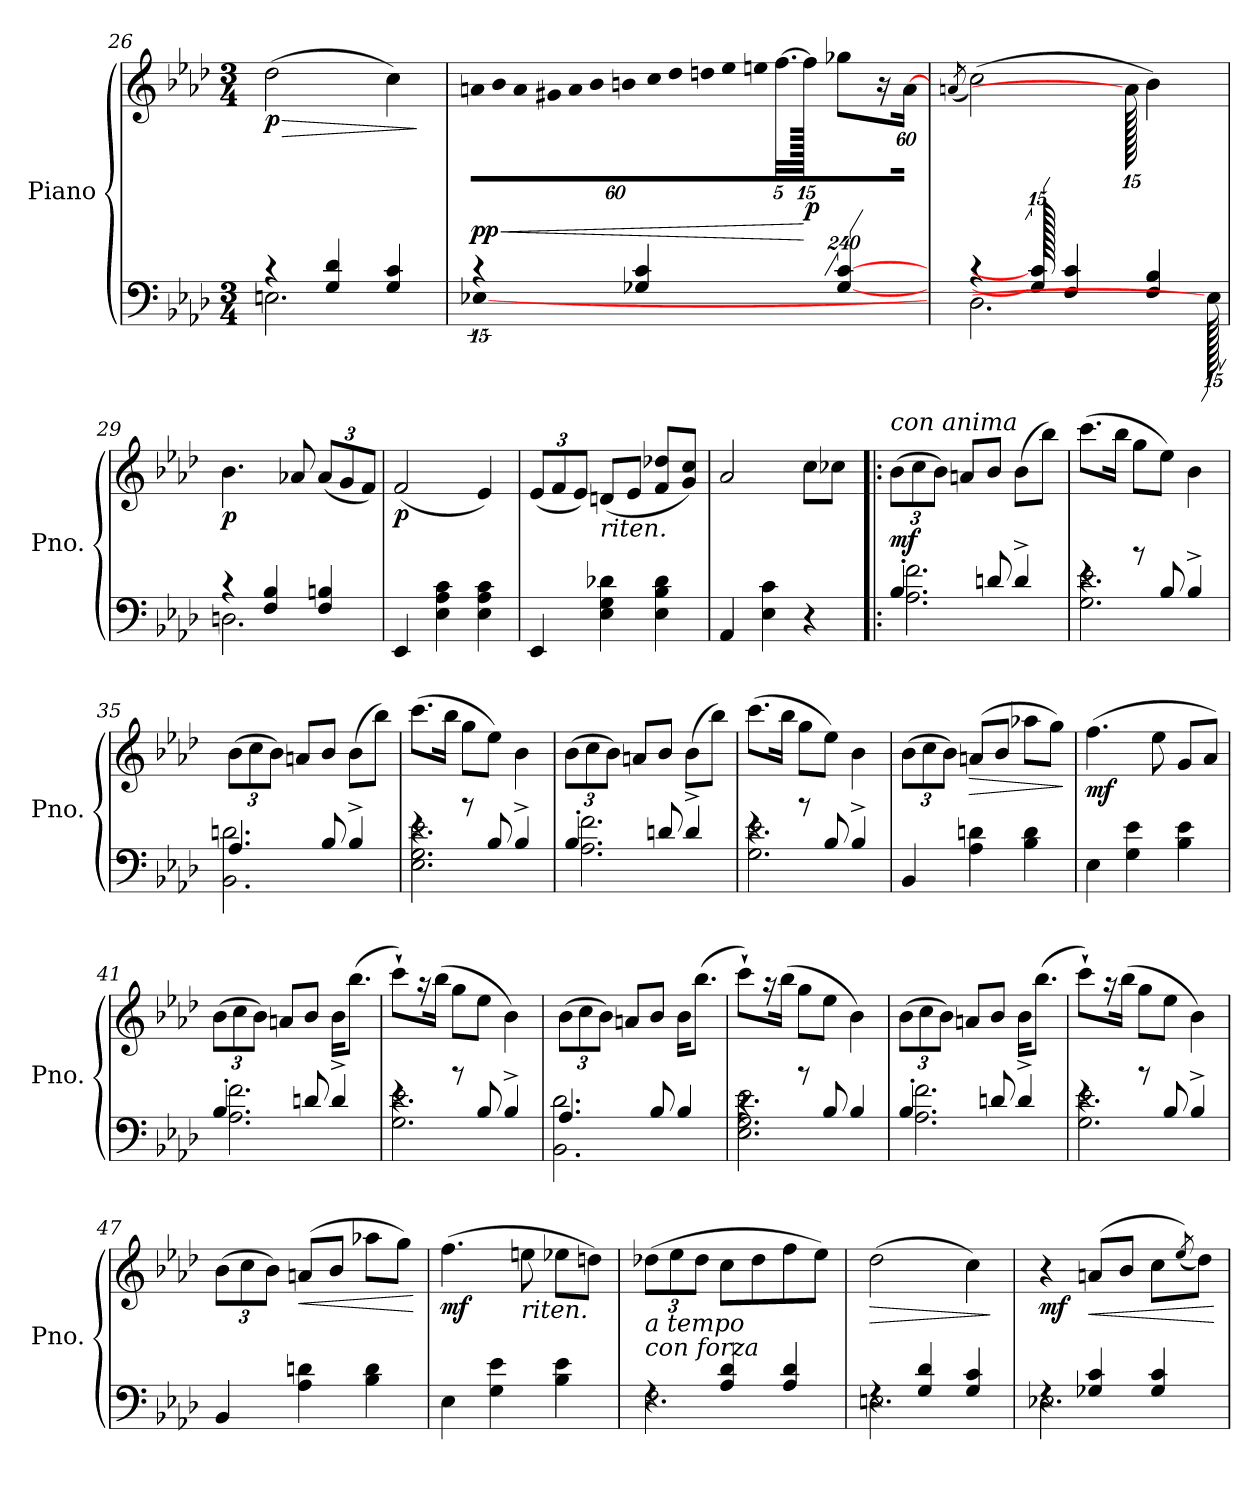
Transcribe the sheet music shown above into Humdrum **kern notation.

**kern	**kern	**dynam
*part1	*part1	*part1
*staff2	*staff1	*staff1/2
*I"Piano	*	*
*I'Pno.	*	*
*clefF4	*clefG2	*
*k[b-e-a-d-]	*k[b-e-a-d-]	*
*M3/4	*M3/4	*
=26	=26	=26
*^	*	*
!	!	!	!LO:HP:b
!	!	!	!LO:DY:n=1:b
4r	2.En\	(>2dd-\	> p
4G/ 4d-/	.	.	.
4G/ 4c/	.	4cc\)	.
*v	*v	*	*
.	.	]
=27	=27	=27
*^	*	*
*	*	*Xbrackettup	*
!	!	!LO:N:vis=16	!LO:HP:b
!	!	!	!LO:DY:n=1:b
960ryy	960ryy	960%37an\LL	< pp
4r	[960%719E-X\	.	.
!	!	!LO:N:vis=16	!
.	.	960%37b-\	.
!	!	!LO:N:vis=16	!
.	.	960%37a\	.
!	!	!LO:N:vis=16	!
.	.	960%37g#X\	.
!	!	!LO:N:vis=16	!
.	.	960%37a\	.
!	!	!LO:N:vis=16	!
.	.	960%37b-\	.
!	!	!LO:N:vis=16	!
.	.	960%37bn\	.
4G-X/ 4c/	.	.	.
!	!	!LO:N:vis=16	!
.	.	960%37cc\	.
!	!	!LO:N:vis=16	!
.	.	960%37dd-\	.
!	!	!LO:N:vis=16	!
.	.	960%37ddn\	.
!	!	!LO:N:vis=16	!
.	.	960%37ee-\	.
!	!	!LO:N:vis=16	!
.	.	960%37een\	.
.	.	[40.ff\JJ	.
.	.	960ff\]	[
!	!	!	!LO:DY:n=2:b
[960%239G-/ [960%239c/	.	8gg-X\L	p
.	.	16r	.
.	.	[960%59a\Jk	.
!!LO:LB:g=z
=28	=28	=28	=28
.	.	(<8qan/	.
4r	2.D-\	(>2cc\)	.
960G-/] 960c/]	.	.	.
4F/ 4c/	.	.	.
.	.	960a\]	.
4F/ 4B-/	.	4b-\)	.
.	960E-\]	.	.
=29	=29	=29	=29
!	!	!	!LO:DY:b
4r	2.Dn\	4.b-\	p
4F/ 4B-/	.	.	.
.	.	8a-X/	.
4F/ 4Bn/	.	(<12a-/L	.
.	.	12g/	.
.	.	12f/J)	.
*v	*v	*	*
=30	=30	=30
!	!	!LO:DY:b
4EE-/	(<2f/	p
4E-\ 4A-\ 4c\	.	.
4E-\ 4A-\ 4c\	4e-/)	.
=31	=31	=31
4EE-/	(<12e-/L	.
.	12f/	.
.	12e-/J)	.
*	*MM128	*
!	!LO:TX:b:i:t=riten.	!
4E-\ 4G\ 4d-X\	(<8dn/L	.
.	8e-/J	.
4E-\ 4B-\ 4d-\	8f/ 8dd-X/L	.
.	8g/ 8cc/J)	.
=32	=32	=32
4AA-/	2a-/	.
4E-\ 4c\	.	.
4r	8cc\L	.
.	8cc-X\J	.
=33!|:	=33!|:	=33!|:
*	*MM138	*
*^	*	*
!	!	!LO:TX:a:i:t=con anima	!
!	!	!	!LO:DY:b
4.B-'/	2.A-\ 2.f\	(>12b-\L	mf
.	.	12cc\	.
.	.	12b-\J)	.
.	.	8an/L	.
8dn/	.	8b-/J	.
4d^/	.	(>8b-\L	.
.	.	8bb-\J)	.
!!LO:PB:g=z
=34	=34	=34	=34
4re	2.G\ 2.e-\	(>8.ccc\L	.
.	.	16bb-\Jk	.
8r	.	8gg\L	.
8B-/	.	8ee-\J)	.
4B-^/	.	4b-\	.
=35	=35	=35	=35
4.A-/	2.BB-\ 2.dn\	(>12b-\L	.
.	.	12cc\	.
.	.	12b-\J)	.
.	.	8an/L	.
8B-/	.	8b-/J	.
4B-^/	.	(>8b-\L	.
.	.	8bb-\J)	.
=36	=36	=36	=36
4re	2.E-\ 2.G\ 2.e-\	(>8.ccc\L	.
.	.	16bb-\Jk	.
8r	.	8gg\L	.
8B-/	.	8ee-\J)	.
4B-^/	.	4b-\	.
=37	=37	=37	=37
4.B-'/	2.A-\ 2.f\	(>12b-\L	.
.	.	12cc\	.
.	.	12b-\J)	.
.	.	8an/L	.
8dn/	.	8b-/J	.
4d^/	.	(>8b-\L	.
.	.	8bb-\J)	.
=38	=38	=38	=38
4re	2.G\ 2.e-\	(>8.ccc\L	.
.	.	16bb-\Jk	.
8r	.	8gg\L	.
8B-/	.	8ee-\J)	.
4B-^/	.	4b-\	.
*v	*v	*	*
=39	=39	=39
4BB-/	(>12b-\L	.
.	12cc\	.
.	12b-\J)	.
!	!	!LO:HP:b
4A-\ 4dn\	(>8an/L	>
.	8b-/J	.
4B-\ 4d\	8aa-X\L	.
.	8gg\J)	.
.	.	]
!!LO:LB:g=z
=40	=40	=40
!	!	!LO:DY:b
4E-\	(>4.ff\	mf
4G\ 4e-\	.	.
.	8ee-\	.
4B-\ 4e-\	8g/L	.
.	8a-/J)	.
=41	=41	=41
*^	*	*
4.B-'/	2.A-\ 2.f\	(>12b-\L	.
.	.	12cc\	.
.	.	12b-\J)	.
.	.	8an/L	.
8dn/	.	8b-/J	.
4d^/	.	16b-\KL	.
.	.	(>8.bb-\J	.
=42	=42	=42	=42
4re	2.G\ 2.e-\	8ccc`\L)	.
.	.	16r	.
.	.	(>16bb-\Jk	.
8r	.	8gg\L	.
8B-/	.	8ee-\J	.
4B-^/	.	4b-\)	.
=43	=43	=43	=43
4.A-/	2.BB-\ 2.d-\	(>12b-\L	.
.	.	12cc\	.
.	.	12b-\J)	.
.	.	8an/L	.
8B-/	.	8b-/J	.
4B-/	.	16b-\KL	.
.	.	(>8.bb-\J	.
=44	=44	=44	=44
4rc	2.E-\ 2.G\ 2.e-\	8ccc`\L)	.
.	.	16r	.
.	.	(>16bb-\Jk	.
8r	.	8gg\L	.
8B-/	.	8ee-\J	.
4B-/	.	4b-\)	.
!!LO:LB:g=z
=45	=45	=45	=45
4.B-'/	2.A-\ 2.f\	(>12b-\L	.
.	.	12cc\	.
.	.	12b-\J)	.
.	.	8an/L	.
8dn/	.	8b-/J	.
4d^/	.	16b-\KL	.
.	.	(>8.bb-\J	.
=46	=46	=46	=46
4re	2.G\ 2.e-\	8ccc`\L)	.
.	.	16r	.
.	.	(>16bb-\Jk	.
8r	.	8gg\L	.
8B-/	.	8ee-\J	.
4B-^/	.	4b-\)	.
*v	*v	*	*
=47	=47	=47
4BB-/	(>12b-\L	.
.	12cc\	.
.	12b-\J)	.
!	!	!LO:HP:b
4A-\ 4dn\	(>8an/L	<
.	8b-/J	.
4B-\ 4d\	8aa-X\L	.
.	8gg\J)	.
.	.	[
=48	=48	=48
!	!	!LO:DY:b
4E-\	(>4.ff\	mf
4G\ 4e-\	.	.
*	*MM128	*
!	!LO:TX:b:i:t=riten.	!
.	8een\	.
4B-\ 4e-\	8ee-X\L	.
.	8ddn\J)	.
=49	=49	=49
*	*MM138	*
*^	*	*
!	!	!LO:TX:b:i:t=a tempo	!
!	!	!LO:TX:b:i:t=con forza	!
4rF	2.F\	(>12dd-X\L	.
.	.	12ee-\	.
.	.	12dd-\J	.
4A-/ 4d-/	.	8cc\L	.
.	.	8dd-\	.
4A-/ 4d-/	.	8ff\	.
.	.	8ee-\J)	.
=50	=50	=50	=50
!	!	!	!LO:HP:b
4rF	2.En\	(>2dd-\	>
4G/ 4d-/	.	.	.
4G/ 4c/	.	4cc\)	.
*v	*v	*	*
.	.	]
!!LO:LB:g=z
=51	=51	=51
*^	*	*
!	!	!	!LO:DY:b
4rF	2.E-X\	4r	mf
!	!	!	!LO:HP:b
4G-X/ 4c/	.	(>8an/L	<
.	.	8b-/J	.
4G-/ 4c/	.	8cc\L	.
.	.	(<8qee-/)	.
.	.	8dd-\J)	.
*v	*v	*	*
.	.	[
=	=	=
*-	*-	*-
